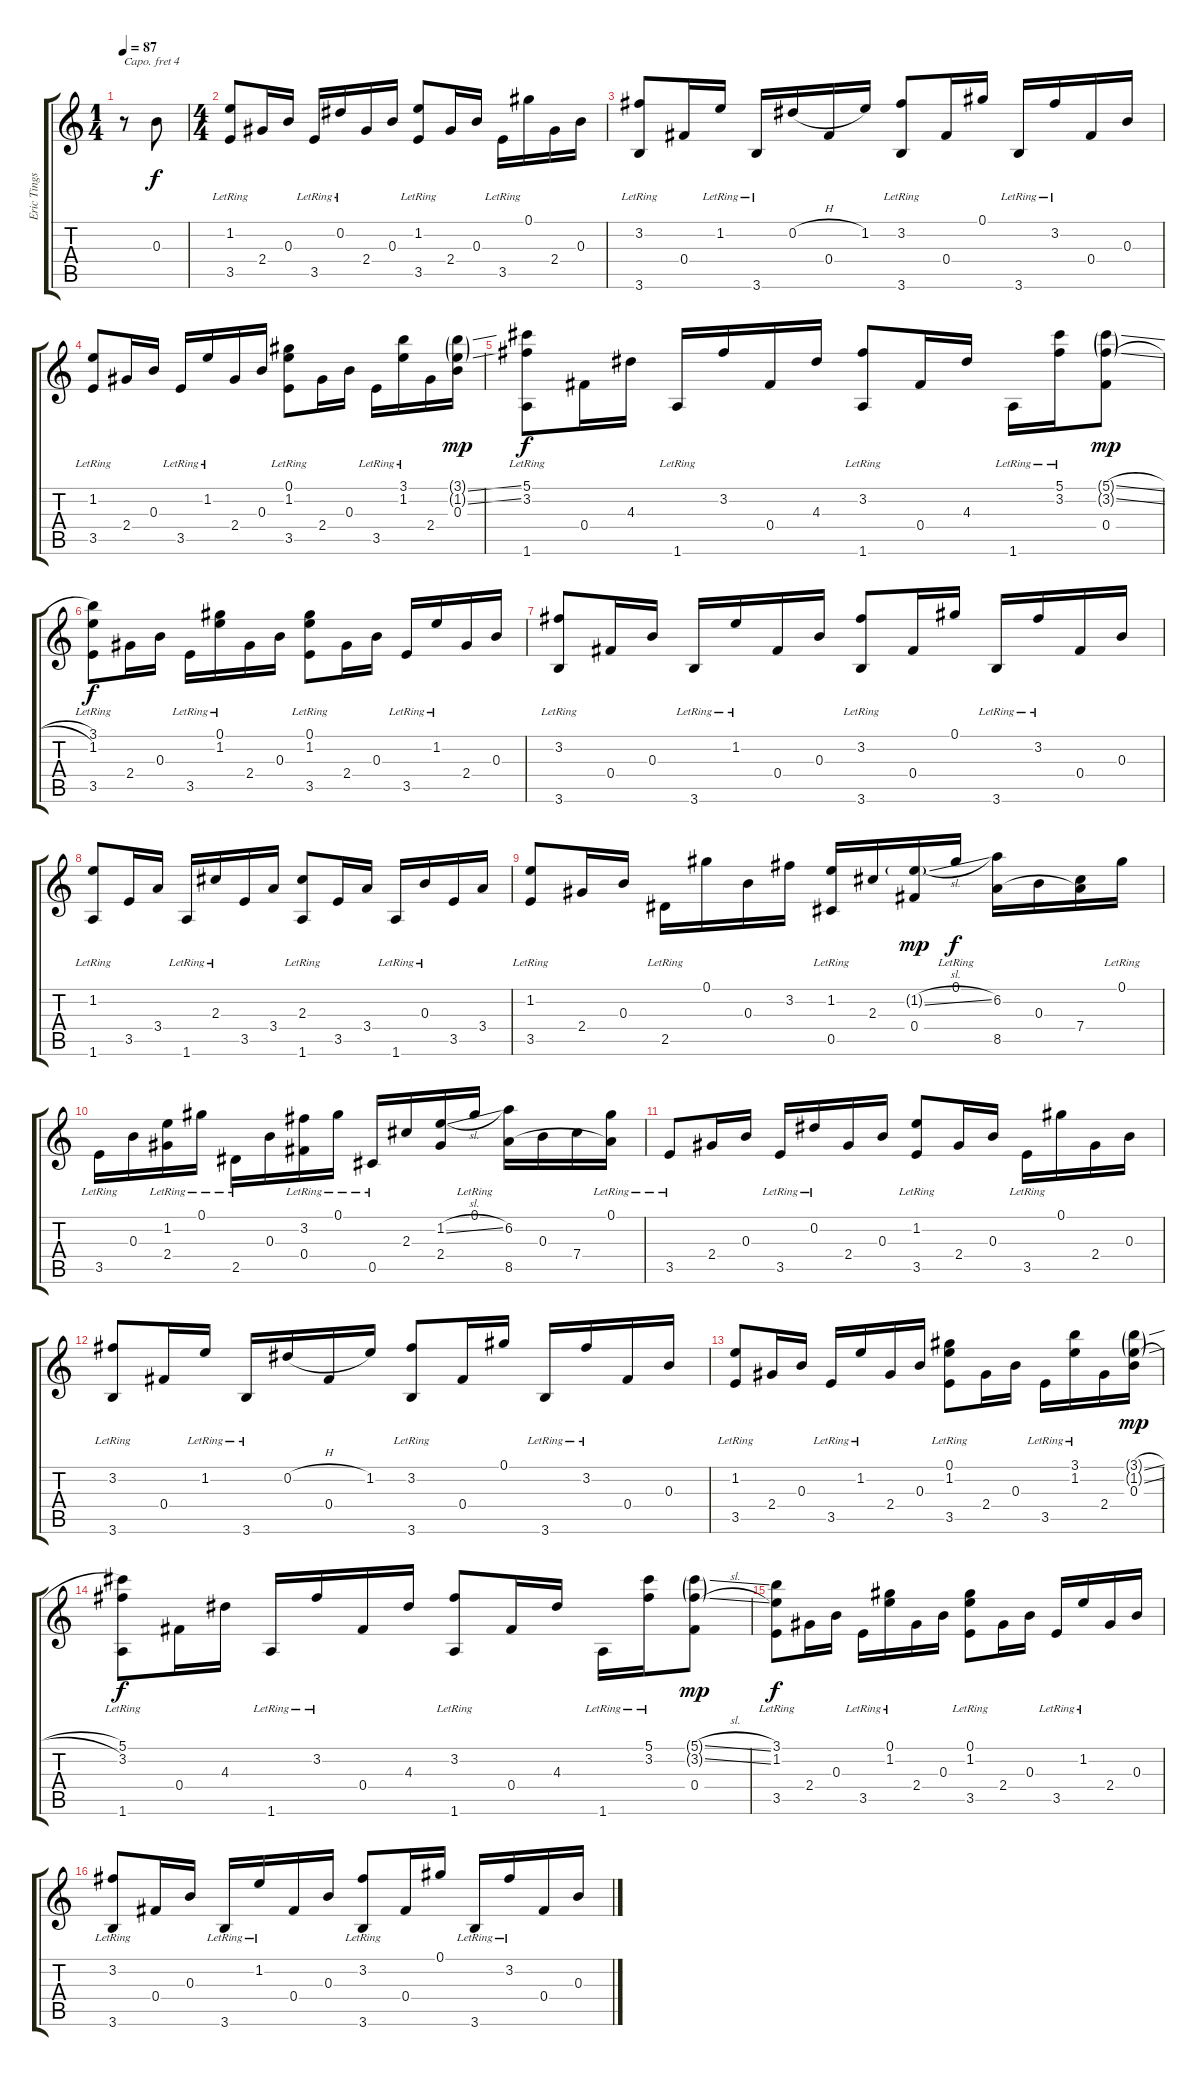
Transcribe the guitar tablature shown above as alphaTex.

\track ("Eric Tingstad" "Eric Tings") {instrument acousticguitarnylon}
\staff {score tabs}
\capo 4
\tuning (E4 B3 G3 D3 A2 E2) {hide}
\ts (1 4)
\tempo 87
\clef g2
\ks c
r.8{dy f instrument acousticguitarnylon} 0.3.8 |
\ts (4 4)
(1.2{lr} 3.5{lr}).8 2.4.16 0.3.16 3.5{lr}.16 0.2{lr}.16 2.4.16 0.3.16 (1.2{lr} 3.5{lr}).8 2.4.16 0.3.16 3.5{lr}.16 0.1.16 2.4.16 0.3.16 |
(3.2{lr} 3.6{lr}).8 0.4.16 1.2{lr}.16 3.6{lr}.16 0.2{h}.16 0.4.16 1.2.16 (3.2{lr} 3.6{lr}).8 0.4.16 0.1.16 3.6{lr}.16 3.2{lr}.16 0.4.16 0.3.16 |
(1.2{lr} 3.5{lr}).8 2.4.16 0.3.16 3.5{lr}.16 1.2{lr}.16 2.4.16 0.3.16 (0.1{lr} 1.2{lr} 3.5{lr}).8 2.4.16 0.3.16 3.5{lr}.16 (3.1{lr} 1.2{lr}).16 2.4.16 (3.1{ss g} 1.2{ss g} 0.3).16{dy mp} |
(5.1{lr} 3.2{lr} 1.6{lr}).8{dy f} 0.4.16 4.3.16 1.6{lr}.16 3.2.16 0.4.16 4.3.16 (3.2 1.6{lr}).8 0.4.16 4.3.16 1.6{lr}.16 (5.1{lr} 3.2{lr}).16 (5.1{sl g} 3.2{sl g} 0.4).8{dy mp} |
(3.1{lr} 1.2{lr} 3.5{lr}).8{dy f} 2.4.16 0.3.16 3.5{lr}.16 (0.1{lr} 1.2{lr}).16 2.4.16 0.3.16 (0.1{lr} 1.2{lr} 3.5{lr}).8 2.4.16 0.3.16 3.5{lr}.16 1.2{lr}.16 2.4.16 0.3.16 |
(3.2{lr} 3.6{lr}).8 0.4.16 0.3.16 3.6{lr}.16 1.2{lr}.16 0.4.16 0.3.16 (3.2{lr} 3.6{lr}).8 0.4.16 0.1.16 3.6{lr}.16 3.2{lr}.16 0.4.16 0.3.16 |
(1.2{lr} 1.6{lr}).8 3.5.16 3.4.16 1.6{lr}.16 2.3{lr}.16 3.5.16 3.4.16 (2.3{lr} 1.6{lr}).8 3.5.16 3.4.16 1.6{lr}.16 0.3{lr}.16 3.5.16 3.4.16 |
(1.2{lr} 3.5{lr}).8 2.4.16 0.3.16 2.5{lr}.16 0.1.16 0.3.16 3.2.16 (1.2{lr} 0.5).16 2.3.16 (1.2{sl g} 0.4).16{dy mp} 0.1{lr}.16{dy f} (6.2 8.5).16 0.3.16 (7.4 8.5{t}).16 0.1{lr}.16 |
3.5{lr}.16 0.3.16 (1.2{lr} 2.4).16 0.1{lr}.16 2.5{lr}.16 0.3.16 (3.2{lr} 0.4).16 0.1{lr}.16 0.5{lr}.16 2.3.16 (1.2{sl} 2.4).16 0.1{lr}.16 (6.2 8.5).16 0.3.16 7.4.16 (0.1{lr} 8.5{t}).16 |
3.5{lr}.8 2.4.16 0.3.16 3.5{lr}.16 0.2{lr}.16 2.4.16 0.3.16 (1.2{lr} 3.5{lr}).8 2.4.16 0.3.16 3.5{lr}.16 0.1.16 2.4.16 0.3.16 |
(3.2{lr} 3.6{lr}).8 0.4.16 1.2{lr}.16 3.6{lr}.16 0.2{h}.16 0.4.16 1.2.16 (3.2{lr} 3.6{lr}).8 0.4.16 0.1.16 3.6{lr}.16 3.2{lr}.16 0.4.16 0.3.16 |
(1.2{lr} 3.5{lr}).8 2.4.16 0.3.16 3.5{lr}.16 1.2{lr}.16 2.4.16 0.3.16 (0.1{lr} 1.2{lr} 3.5{lr}).8 2.4.16 0.3.16 3.5{lr}.16 (3.1{lr} 1.2{lr}).16 2.4.16 (3.1{sl g} 1.2{sl g} 0.3).16{dy mp} |
(5.1{lr} 3.2{lr} 1.6{lr}).8{dy f} 0.4.16 4.3.16 1.6{lr}.16 3.2{lr}.16 0.4.16 4.3.16 (3.2{lr} 1.6{lr}).8 0.4.16 4.3.16 1.6{lr}.16 (5.1{lr} 3.2{lr}).16 (5.1{sl g} 3.2{sl g} 0.4).8{dy mp} |
(3.1{lr} 1.2{lr} 3.5{lr}).8{dy f} 2.4.16 0.3.16 3.5{lr}.16 (0.1{lr} 1.2{lr}).16 2.4.16 0.3.16 (0.1{lr} 1.2{lr} 3.5{lr}).8 2.4.16 0.3.16 3.5{lr}.16 1.2{lr}.16 2.4.16 0.3.16 |
(3.2{lr} 3.6{lr}).8 0.4.16 0.3.16 3.6{lr}.16 1.2{lr}.16 0.4.16 0.3.16 (3.2{lr} 3.6{lr}).8 0.4.16 0.1.16 3.6{lr}.16 3.2{lr}.16 0.4.16 0.3.16
